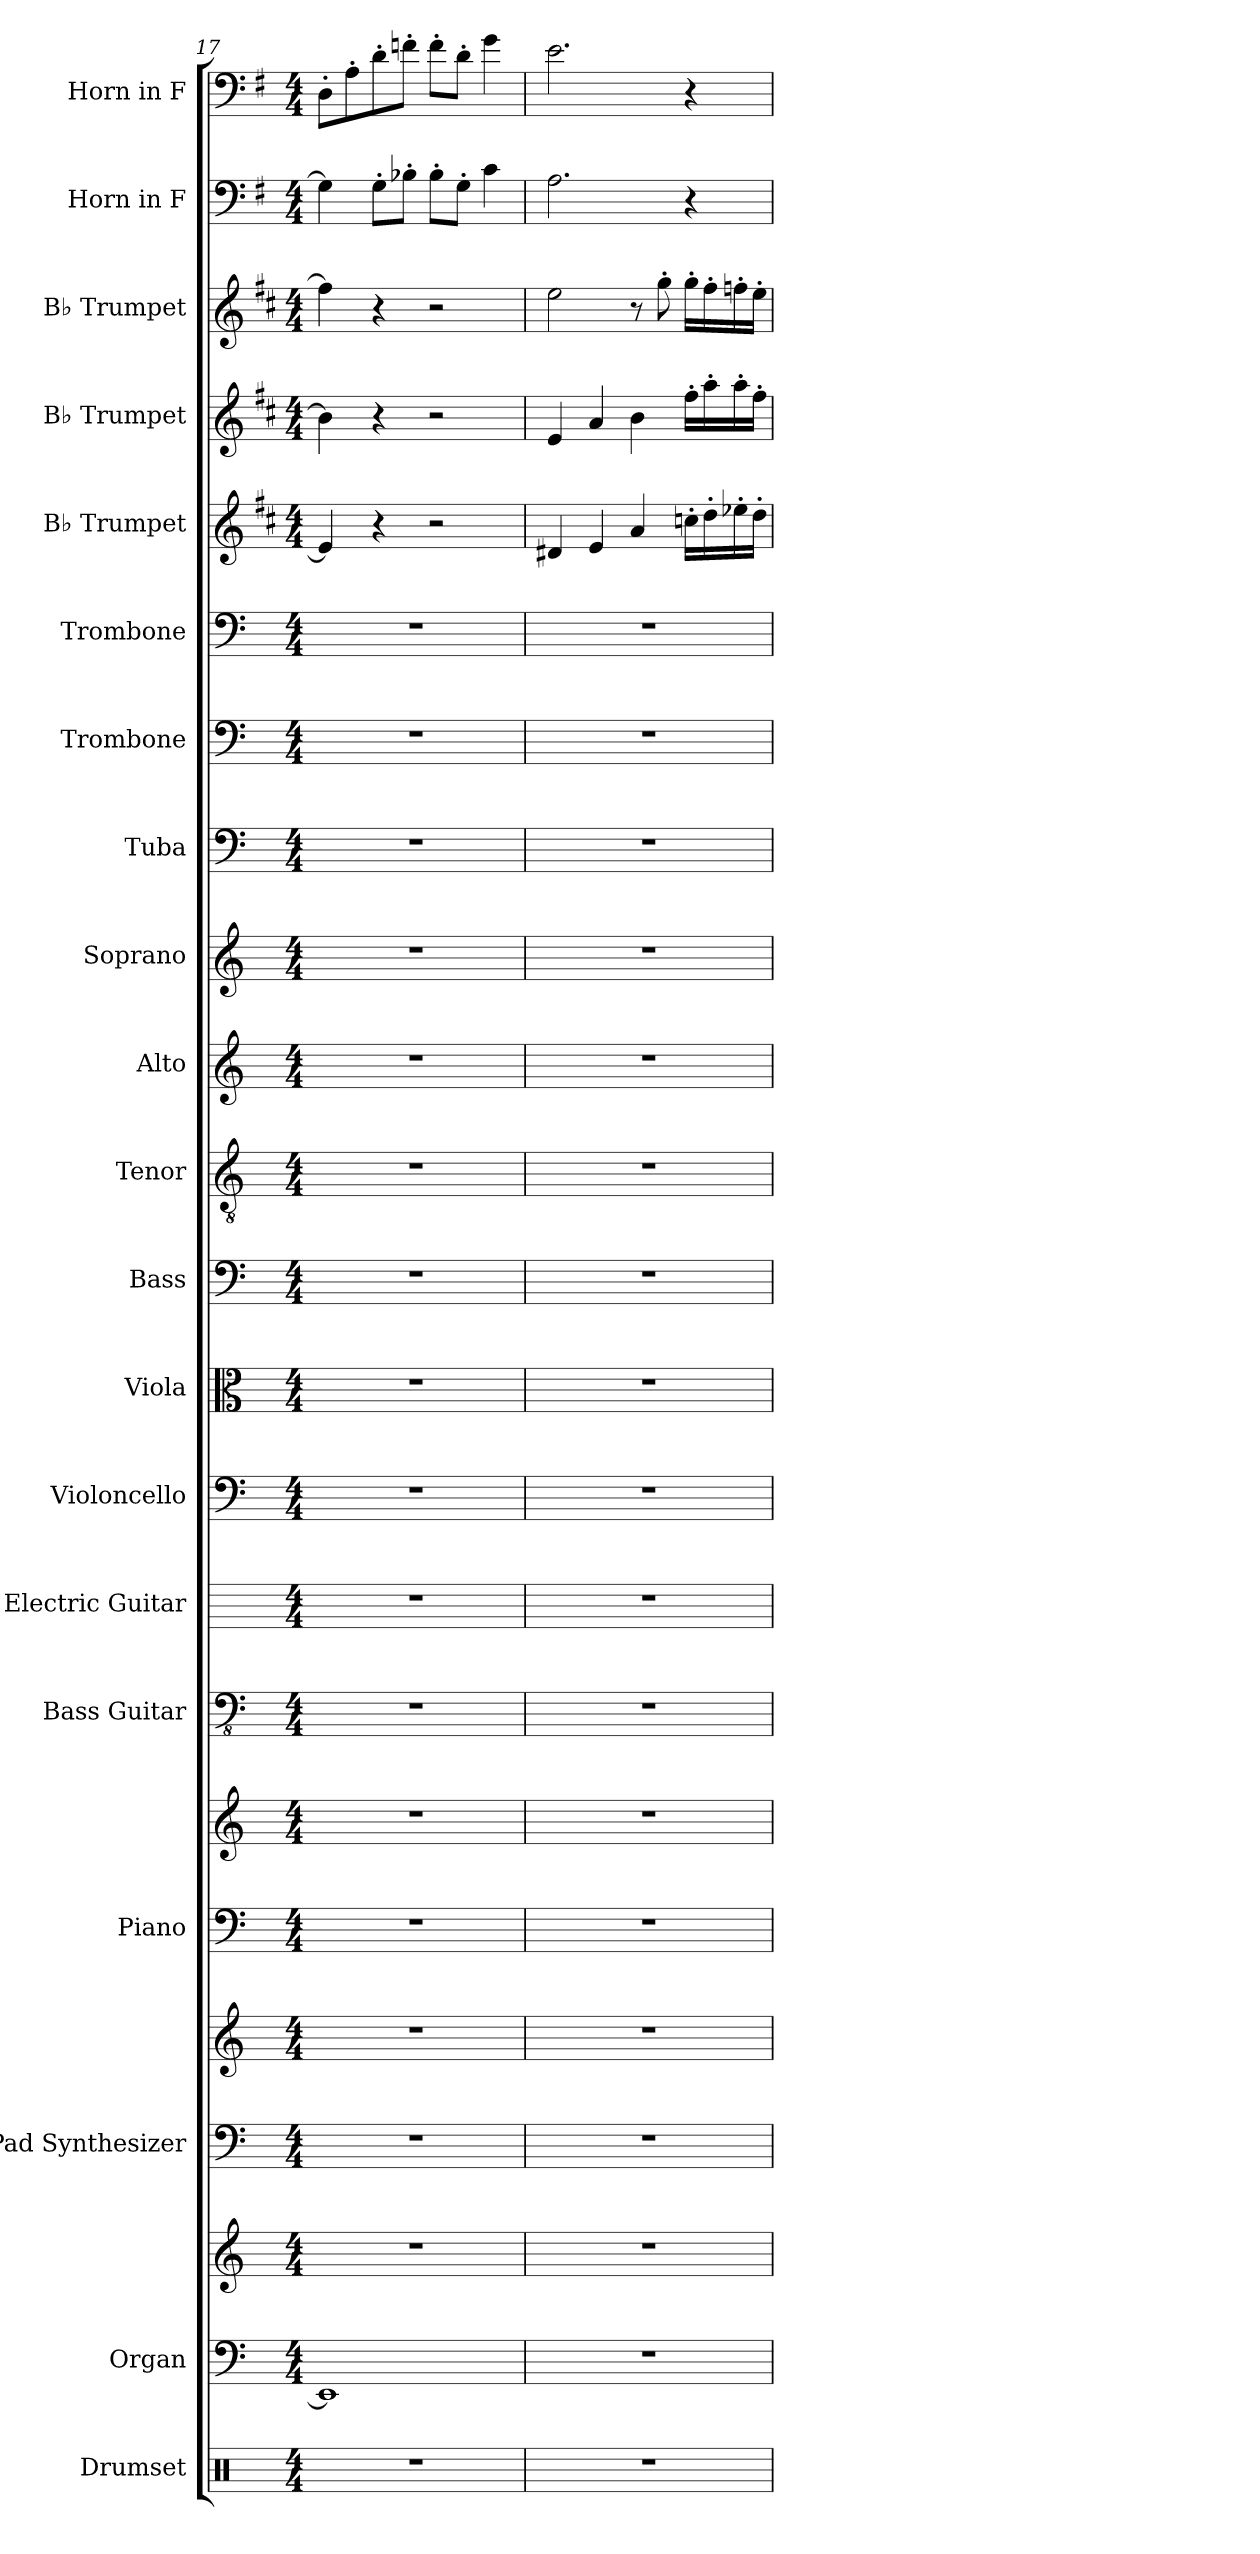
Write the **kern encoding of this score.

**kern	**kern	**kern	**kern	**kern	**kern	**kern	**kern	**kern	**kern	**kern	**kern	**kern	**kern	**kern	**kern	**kern	**kern	**kern	**kern	**kern	**kern	**kern
*part20	*part19	*part19	*part18	*part18	*part17	*part17	*part16	*part15	*part14	*part13	*part12	*part11	*part10	*part9	*part8	*part7	*part6	*part5	*part4	*part3	*part2	*part1
*staff23	*staff22	*staff21	*staff20	*staff19	*staff18	*staff17	*staff16	*staff15	*staff14	*staff13	*staff12	*staff11	*staff10	*staff9	*staff8	*staff7	*staff6	*staff5	*staff4	*staff3	*staff2	*staff1
*I"Drumset	*I"Organ	*	*I"Pad Synthesizer	*	*I"Piano	*	*I"Bass Guitar	*I"Electric Guitar	*I"Violoncello	*I"Viola	*I"Bass	*I"Tenor	*I"Alto	*I"Soprano	*I"Tuba	*I"Trombone	*I"Trombone	*I"B♭ Trumpet	*I"B♭ Trumpet	*I"B♭ Trumpet	*I"Horn in F	*I"Horn in F
*I'Drs.	*I'Org.	*	*I'Synth.	*	*I'Pno.	*	*I'B. Guit.	*I'El. Guit.	*I'Vc.	*I'Vla.	*I'B.	*I'T.	*I'A.	*I'S.	*I'Tba.	*I'Tbn.	*I'Tbn.	*I'B♭ Tpt.	*I'B♭ Tpt.	*I'B♭ Tpt.	*	*
!!LO:PB:g=z
*clefX	*clefF4	*clefG2	*clefF4	*clefG2	*clefF4	*clefG2	*clefFv4	*	*clefF4	*clefC3	*clefF4	*clefGv2	*clefG2	*clefG2	*clefF4	*clefF4	*clefF4	*clefG2	*clefG2	*clefG2	*clefF4	*clefF4
*	*	*	*	*	*	*	*	*	*	*	*	*	*	*	*	*	*	*ITrd1c2	*ITrd1c2	*ITrd1c2	*ITrd4c7	*ITrd4c7
*k[]	*k[]	*k[]	*k[]	*k[]	*k[]	*k[]	*k[]	*k[]	*k[]	*k[]	*k[]	*k[]	*k[]	*k[]	*k[]	*k[]	*k[]	*k[]	*k[]	*k[]	*k[]	*k[]
*M4/4	*M4/4	*M4/4	*M4/4	*M4/4	*M4/4	*M4/4	*M4/4	*M4/4	*M4/4	*M4/4	*M4/4	*M4/4	*M4/4	*M4/4	*M4/4	*M4/4	*M4/4	*M4/4	*M4/4	*M4/4	*M4/4	*M4/4
=17	=17	=17	=17	=17	=17	=17	=17	=17	=17	=17	=17	=17	=17	=17	=17	=17	=17	=17	=17	=17	=17	=17
1r	1EE]	1r	1r	1r	1r	1r	1r	1r	1r	1r	1r	1r	1r	1r	1r	1r	1r	4d#/]	4a\]	4ee\]	4C\]	8GG'\L
.	.	.	.	.	.	.	.	.	.	.	.	.	.	.	.	.	.	.	.	.	.	8D'\
.	.	.	.	.	.	.	.	.	.	.	.	.	.	.	.	.	.	4r	4r	4r	8C'\L	8G'\
.	.	.	.	.	.	.	.	.	.	.	.	.	.	.	.	.	.	.	.	.	8E-X'\J	8B-X'\J
.	.	.	.	.	.	.	.	.	.	.	.	.	.	.	.	.	.	2r	2r	2r	8E-'\L	8B-'\L
.	.	.	.	.	.	.	.	.	.	.	.	.	.	.	.	.	.	.	.	.	8C'\J	8G'\J
.	.	.	.	.	.	.	.	.	.	.	.	.	.	.	.	.	.	.	.	.	4F\	4c\
=18	=18	=18	=18	=18	=18	=18	=18	=18	=18	=18	=18	=18	=18	=18	=18	=18	=18	=18	=18	=18	=18	=18
1r	1r	1r	1r	1r	1r	1r	1r	1r	1r	1r	1r	1r	1r	1r	1r	1r	1r	4c#X/	4d/	2dd\	2.D\	2.A\
.	.	.	.	.	.	.	.	.	.	.	.	.	.	.	.	.	.	4d/	4g/	.	.	.
.	.	.	.	.	.	.	.	.	.	.	.	.	.	.	.	.	.	4g/	4a\	8r	.	.
.	.	.	.	.	.	.	.	.	.	.	.	.	.	.	.	.	.	.	.	8ff'\	.	.
.	.	.	.	.	.	.	.	.	.	.	.	.	.	.	.	.	.	16b-X'\LL	16ee'\LL	16ff'\LL	4r	4r
.	.	.	.	.	.	.	.	.	.	.	.	.	.	.	.	.	.	16cc'\	16gg'\	16ee'\	.	.
.	.	.	.	.	.	.	.	.	.	.	.	.	.	.	.	.	.	16dd-X'\	16gg'\	16ee-X'\	.	.
.	.	.	.	.	.	.	.	.	.	.	.	.	.	.	.	.	.	16cc'\JJ	16ee'\JJ	16dd'\JJ	.	.
=	=	=	=	=	=	=	=	=	=	=	=	=	=	=	=	=	=	=	=	=	=	=
*-	*-	*-	*-	*-	*-	*-	*-	*-	*-	*-	*-	*-	*-	*-	*-	*-	*-	*-	*-	*-	*-	*-
